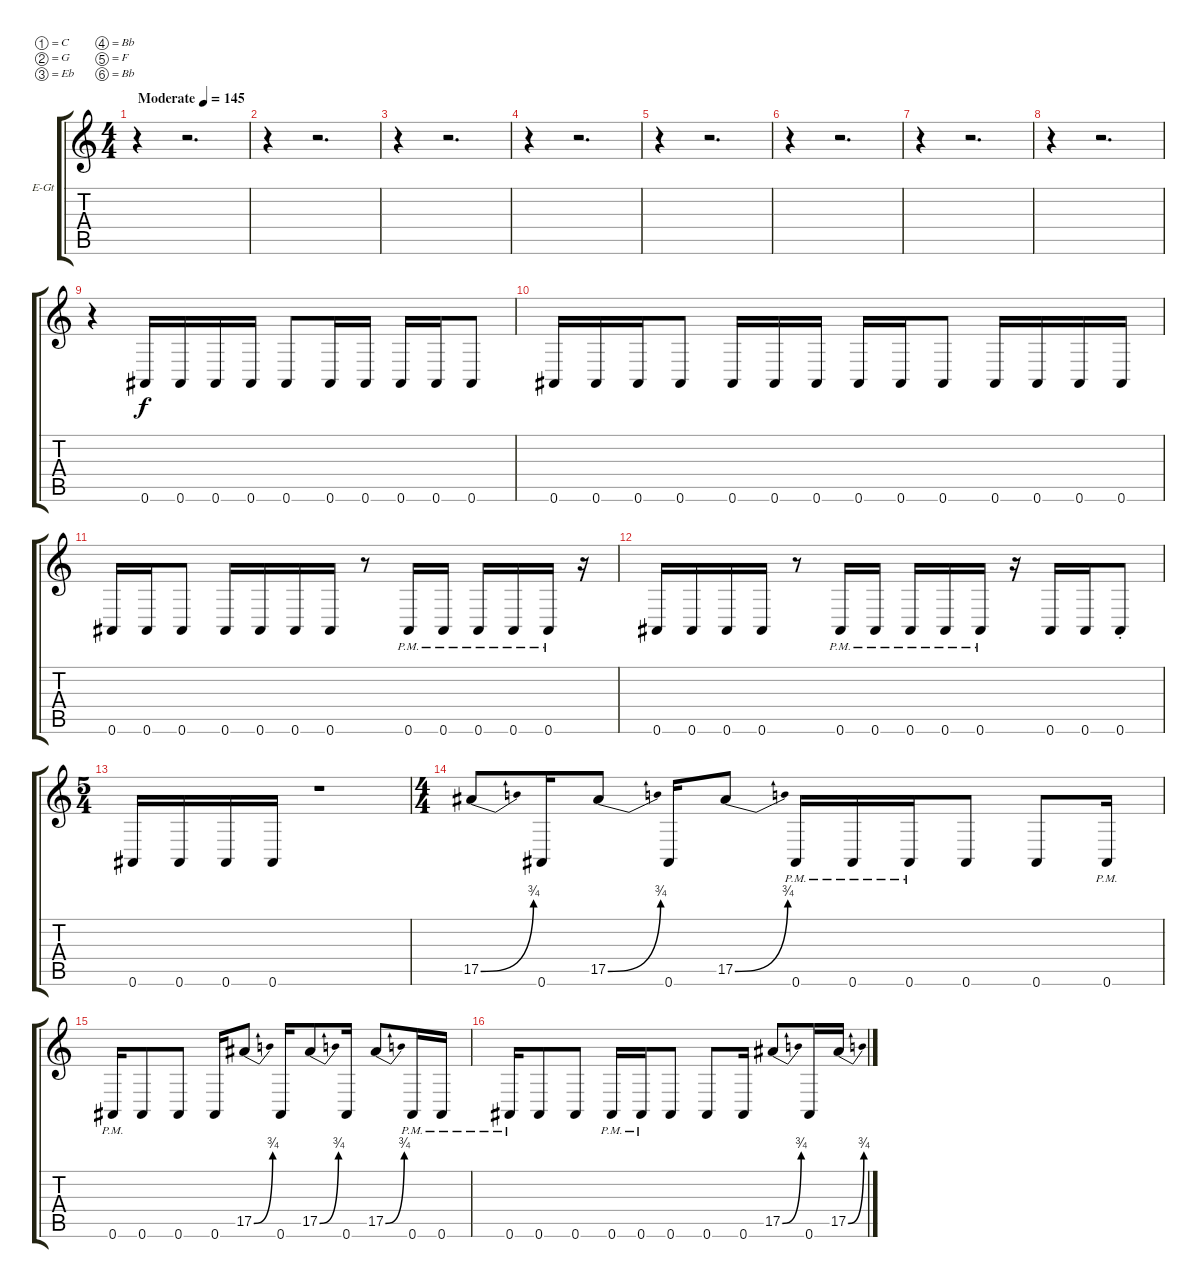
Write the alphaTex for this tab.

\bracketExtendMode groupsimilarinstruments
\firstSystemTrackNameOrientation horizontal
\otherSystemsTrackNameOrientation horizontal
\track ("gtr 1" "E-Gt") {instrument distortionguitar}
\staff {score tabs}
\tuning (C4 G3 Eb3 Bb2 F2 Bb1)
\ts (4 4)
\beaming (8 2 2 2 2)
\tempo (145 "Moderate")
\clef g2
\ks c
r.4{dy f instrument distortionguitar} r.2{d} |
r.4 r.2{d} |
r.4 r.2{d} |
r.4 r.2{d} |
r.4 r.2{d} |
r.4 r.2{d} |
r.4 r.2{d} |
r.4 r.2{d} |
r.4 0.6.16 0.6.16 0.6.16 0.6.16 0.6.8 0.6.16 0.6.16 0.6.16 0.6.16 0.6.8 |
0.6.16 0.6.16 0.6.16 0.6.8 0.6.16 0.6.16 0.6.16 0.6.16 0.6.16 0.6.8 0.6.16 0.6.16 0.6.16 0.6.16 |
0.6.16 0.6.16 0.6.8 0.6.16 0.6.16 0.6.16 0.6.16 r.8 0.6{pm}.16 0.6{pm}.16 0.6{pm}.16 0.6{pm}.16 0.6{pm}.16 r.16 |
0.6.16 0.6.16 0.6.16 0.6.16 r.8 0.6{pm}.16 0.6{pm}.16 0.6{pm}.16 0.6{pm}.16 0.6{pm}.16 r.16 0.6.16 0.6.16 0.6{st}.8 |
\ts (5 4)
\beaming (8 2 2 2 4)
0.6.16 0.6.16 0.6.16 0.6.16 r.1 |
\ts (4 4)
\beaming (8 2 2 2 2)
17.5{be (bend 0 0 60 3)}.8 0.6.16 17.5{be (bend 0 0 60 3)}.8 0.6.16 17.5{be (bend 0 0 60 3)}.8 0.6{pm}.16 0.6{pm}.16 0.6{pm}.16 0.6.8 0.6.8 0.6{pm}.16 |
0.6{pm}.16 0.6.8 0.6.8 0.6.16 17.5{be (bend 0 0 60 3)}.8 0.6.16 17.5{be (bend 0 0 60 3)}.8 0.6.16 17.5{be (bend 0 0 60 3)}.8 0.6{pm}.16 0.6{pm}.16 |
0.6{pm}.16 0.6.8 0.6.8 0.6{pm}.16 0.6{pm}.16 0.6.8 0.6.8 0.6.16 17.5{be (bend 0 0 60 3)}.8 0.6.16 17.5{be (bend 0 0 60 3)}.16
